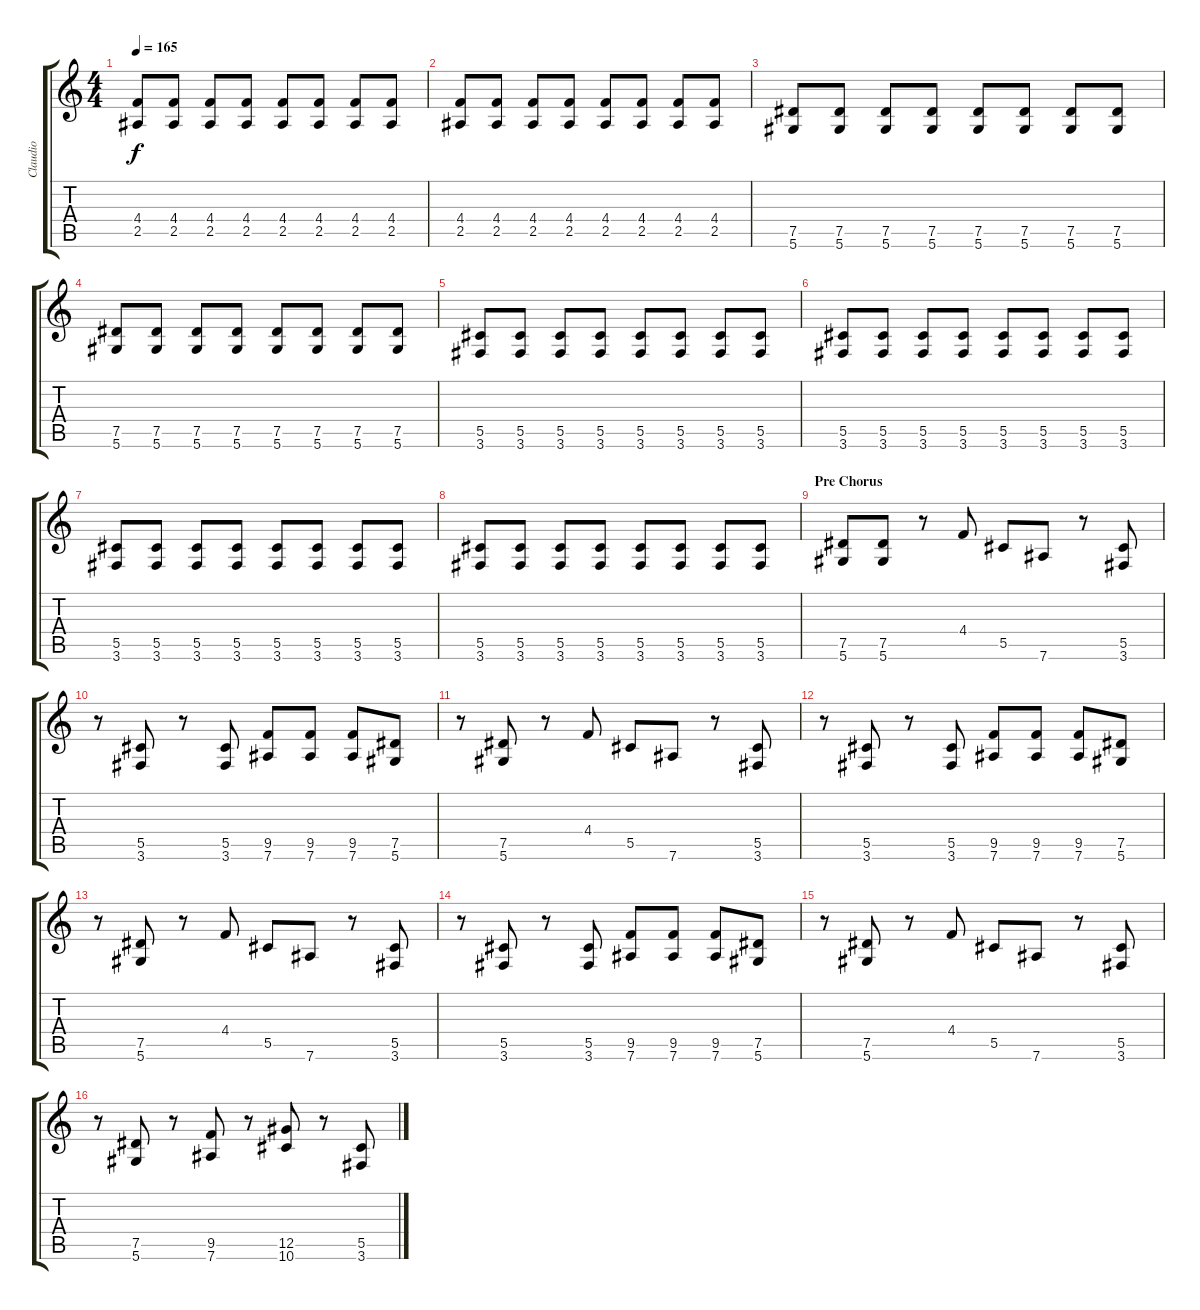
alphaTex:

\track ("Claudio" "Claudio") {instrument distortionguitar}
\staff {score tabs}
\tuning (Eb4 Bb3 Gb3 Db3 Ab2 Eb2) {hide}
\ts (4 4)
\tempo 165
\clef g2
\ks c
(4.4 2.5).8{dy f} (4.4 2.5).8 (4.4 2.5).8 (4.4 2.5).8 (4.4 2.5).8 (4.4 2.5).8 (4.4 2.5).8 (4.4 2.5).8 |
(4.4 2.5).8 (4.4 2.5).8 (4.4 2.5).8 (4.4 2.5).8 (4.4 2.5).8 (4.4 2.5).8 (4.4 2.5).8 (4.4 2.5).8 |
(7.5 5.6).8 (7.5 5.6).8 (7.5 5.6).8 (7.5 5.6).8 (7.5 5.6).8 (7.5 5.6).8 (7.5 5.6).8 (7.5 5.6).8 |
(7.5 5.6).8 (7.5 5.6).8 (7.5 5.6).8 (7.5 5.6).8 (7.5 5.6).8 (7.5 5.6).8 (7.5 5.6).8 (7.5 5.6).8 |
(5.5 3.6).8 (5.5 3.6).8 (5.5 3.6).8 (5.5 3.6).8 (5.5 3.6).8 (5.5 3.6).8 (5.5 3.6).8 (5.5 3.6).8 |
(5.5 3.6).8 (5.5 3.6).8 (5.5 3.6).8 (5.5 3.6).8 (5.5 3.6).8 (5.5 3.6).8 (5.5 3.6).8 (5.5 3.6).8 |
(5.5 3.6).8 (5.5 3.6).8 (5.5 3.6).8 (5.5 3.6).8 (5.5 3.6).8 (5.5 3.6).8 (5.5 3.6).8 (5.5 3.6).8 |
(5.5 3.6).8 (5.5 3.6).8 (5.5 3.6).8 (5.5 3.6).8 (5.5 3.6).8 (5.5 3.6).8 (5.5 3.6).8 (5.5 3.6).8 |
\section ("" "Pre Chorus")
(7.5 5.6).8 (7.5 5.6).8 r.8 4.4.8 5.5.8 7.6.8 r.8 (5.5 3.6).8 |
r.8 (5.5 3.6).8 r.8 (5.5 3.6).8 (9.5 7.6).8 (9.5 7.6).8 (9.5 7.6).8 (7.5 5.6).8 |
r.8 (7.5 5.6).8 r.8 4.4.8 5.5.8 7.6.8 r.8 (5.5 3.6).8 |
r.8 (5.5 3.6).8 r.8 (5.5 3.6).8 (9.5 7.6).8 (9.5 7.6).8 (9.5 7.6).8 (7.5 5.6).8 |
r.8 (7.5 5.6).8 r.8 4.4.8 5.5.8 7.6.8 r.8 (5.5 3.6).8 |
r.8 (5.5 3.6).8 r.8 (5.5 3.6).8 (9.5 7.6).8 (9.5 7.6).8 (9.5 7.6).8 (7.5 5.6).8 |
r.8 (7.5 5.6).8 r.8 4.4.8 5.5.8 7.6.8 r.8 (5.5 3.6).8 |
r.8 (7.5 5.6).8 r.8 (9.5 7.6).8 r.8 (12.5 10.6).8 r.8 (5.5 3.6).8
